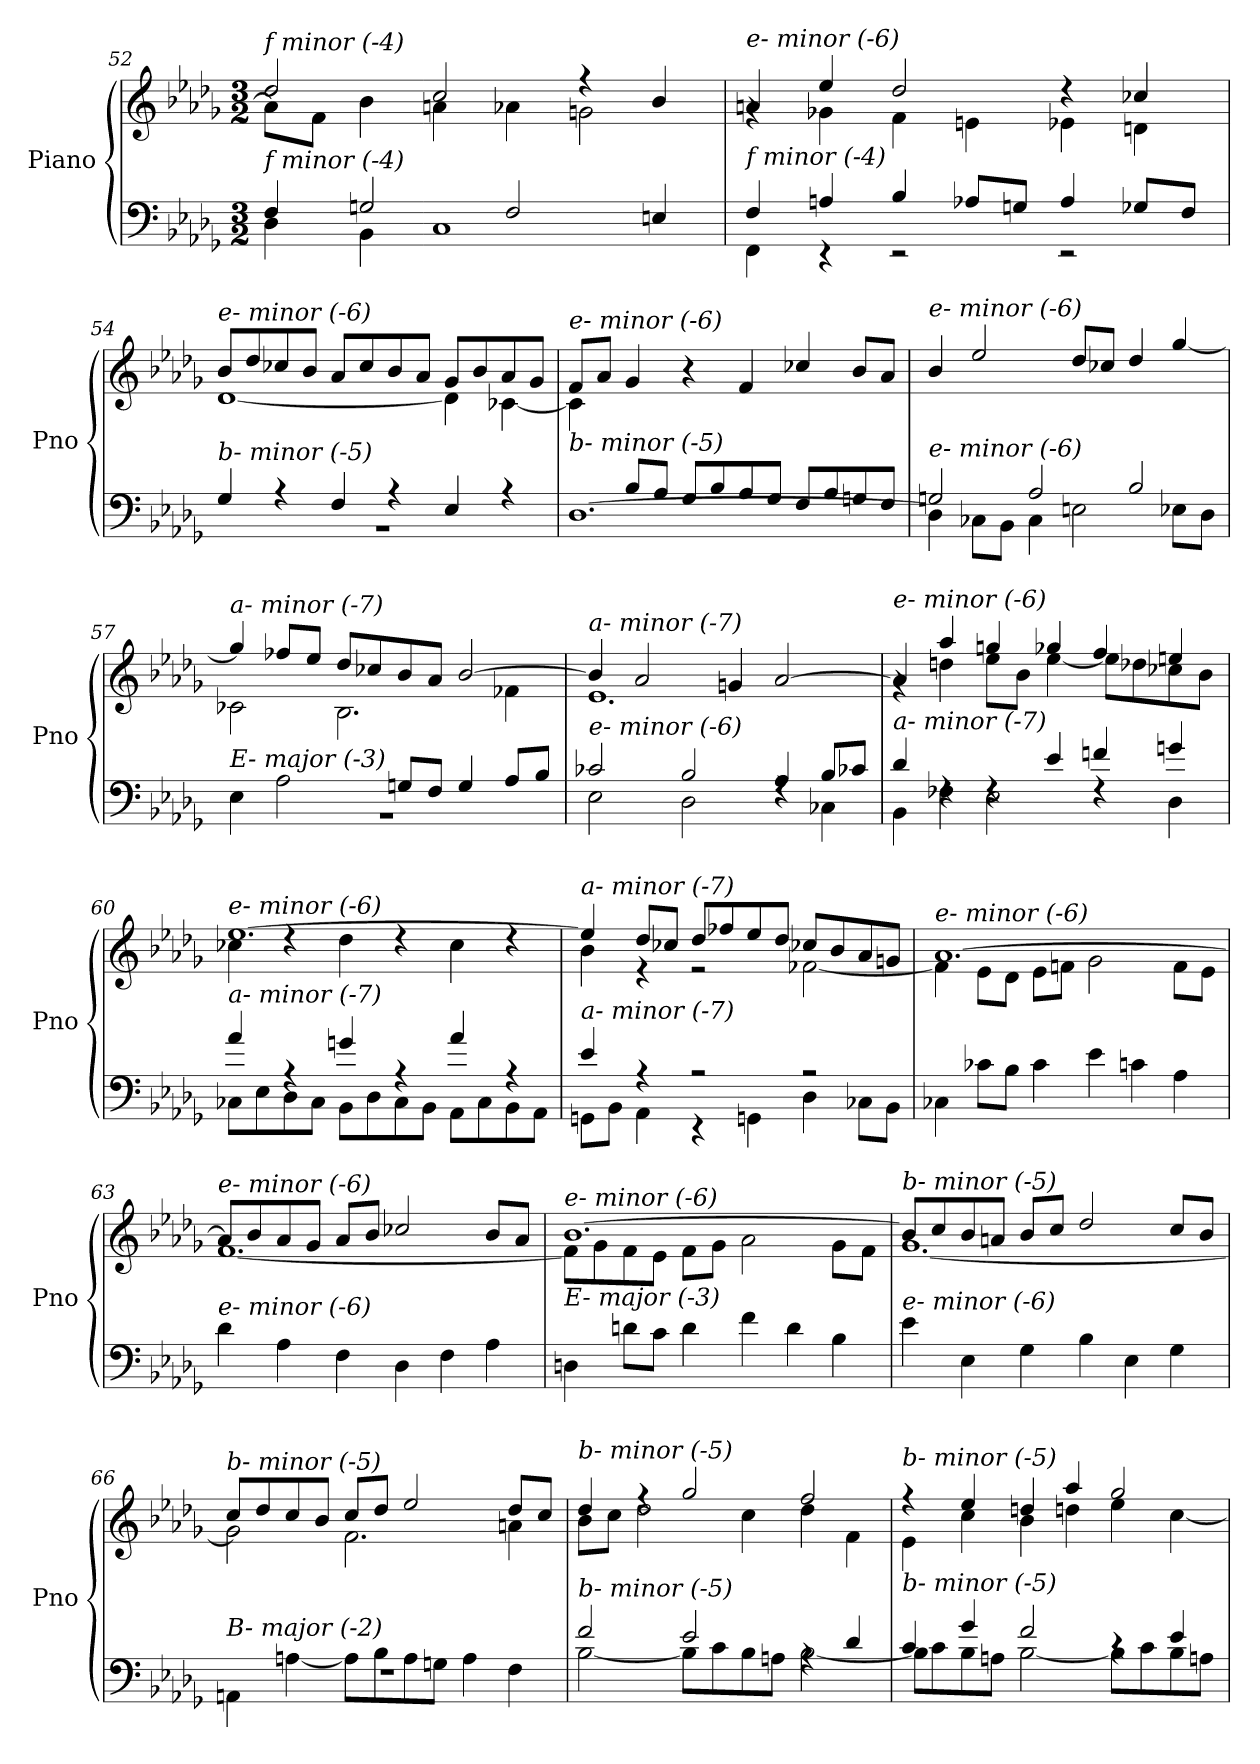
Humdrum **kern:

**kern	**kern
*part1	*part1
*staff2	*staff1
*I"Piano	*
*I'Pno	*
!!LO:LB:g=z
*clefF4	*clefG2
*k[b-e-a-d-g-]	*k[b-e-a-d-g-]
*M3/2	*M3/2
=52	=52
*^	*^
!	!	!LO:TX:i:t=f minor (-4)	!
!LO:TX:i:t=f minor (-4)	!	!	!
4F/	4D-\	2dd-/	8a-\L]
.	.	.	8f\J
2Gn/	4BB-\	.	4b-\
.	1C	2cc/	4an\
2F/	.	.	4a-X\
.	.	4r	2gn\
4En/	.	4b-/	.
=53	=53	=53	=53
!	!	!LO:TX:i:t=e- minor (-6)	!
!LO:TX:i:t=f minor (-4)	!	!	!
4F/	4FF\	4an/	4rg
4An/	4r	4ee-/	4g-X\
4B-/	2r	2dd-/	4f\
8A-X/L	.	.	4eni\
8Gn/J	.	.	.
4A-/	2r	4r	4e-\
8G-X/L	.	4cc-X/	4dni\
8F/J	.	.	.
=54	=54	=54	=54
!	!	!LO:TX:i:t=e- minor (-6)	!
!LO:TX:i:t=b- minor (-5)	!	!	!
4G-/	1.r	8b-/L	[1d-
.	.	8dd-/	.
4r	.	8cc-X/	.
.	.	8b-/J	.
4F/	.	8a-/L	.
.	.	8cc-/	.
4r	.	8b-/	.
.	.	8a-/J	.
4E-/	.	8g-/L	4d-\]
.	.	8b-/	.
4r	.	8a-/	[4c-X\
.	.	8g-/J	.
=55	=55	=55	=55
*	*^	*	*
!	!	!	!LO:TX:i:t=e- minor (-6)	!
!LO:TX:i:t=b- minor (-5)	!	!	!	!
4ryy	4ryy	[1.D-	8f/L	4c-\]
.	.	.	8a-/J	.
1ryy	8B-/L	.	4g-/	1ryy
.	8A-/J	.	.	.
.	8G-/L	.	4r	.
.	8B-/	.	.	.
.	8A-/	.	4f/	.
.	8G-/J	.	.	.
.	8F/L	.	4cc-X/	.
.	8A-/	.	.	.
4ryy	8Gn/	.	8b-/L	4ryy
.	8F/J	.	8a-/J	.
*	*v	*v	*	*
*	*	*v	*v
!!LO:LB:g=z
=56	=56	=56
!	!	!LO:TX:i:t=e- minor (-6)
!LO:TX:i:t=e- minor (-6)	!	!
2Gn/	4D-\]	4b-/
.	8C-X\L	2ee-/
.	8BB-\J	.
2A-/	4C-\	.
.	2Eni\	8dd-/L
.	.	8cc-X/J
2B-/	.	4dd-/
.	8E-\L	[4gg-/
.	8D-\J	.
=57	=57	=57
*	*	*^
!	!	!LO:TX:i:t=a- minor (-7)	!
!LO:TX:i:t=E- major (-3)	!	!	!
4E-\	1.r	4gg-/]	2c-X\
2A-\	.	8ff-X/L	.
.	.	8ee-/J	.
.	.	8dd-/L	2.B-\
.	.	8cc-X/	.
8Gn/L	.	8b-/	.
8F/J	.	8a-/J	.
4G/	.	[2b-/	.
8A-/L	.	.	4f-X\
8B-/J	.	.	.
=58	=58	=58	=58
!	!	!LO:TX:i:t=a- minor (-7)	!
!LO:TX:i:t=e- minor (-6)	!	!	!
2c-X/	2E-\	4b-/]	1.e-
.	.	2a-/	.
2B-/	2D-\	.	.
.	.	4gn/	.
4A-/	4rF	[2a-/	.
8B-/L	4C-X\	.	.
8c-X/J	.	.	.
=59	=59	=59	=59
!	!	!LO:TX:i:t=e- minor (-6)	!
!LO:TX:i:t=a- minor (-7)	!	!	!
4d-/	4BB-\	4a-/]	4rg
4rF	4F-X\	4aa-/	4ddn\
4rF	2E-\	4ggn/	8ee-\L
.	.	.	8b-\J
4e-/	.	4gg-X/	[4ee-\
4fn/	4rF	4ff/	8ee-\L]
.	.	.	8dd-X\
4gn/	4D-\	4eeni/	8cc-X\
.	.	.	8b-\J
!!LO:LB:g=z	!!
=60	=60	=60	=60
!	!	!LO:TX:i:t=e- minor (-6)	!
!LO:TX:i:t=a- minor (-7)	!	!	!
4a-/	8C-X\L	[1.ee-	4cc-X\
.	8E-\	.	.
4rA	8D-\	.	4rdd
.	8C-\J	.	.
4gn/	8BB-\L	.	4dd-\
.	8D-\	.	.
4rA	8C-\	.	4rdd
.	8BB-\J	.	.
4a-/	8AA-\L	.	4cc-\
.	8C-\	.	.
4rA	8BB-\	.	4rdd
.	8AA-\J	.	.
=61	=61	=61	=61
!	!	!LO:TX:i:t=a- minor (-7)	!
!LO:TX:i:t=a- minor (-7)	!	!	!
4e-/	8GGn\L	4ee-/]	4b-\
.	8BB-\J	.	.
4r	4AA-\	8dd-/L	4r
.	.	8cc-X/J	.
2r	4r	8dd-/L	2r
.	.	8ff-X/	.
.	4GGn\	8ee-/	.
.	.	8dd-/J	.
2r	4D-\	8cc-X/L	[2f-X\
.	.	8b-/	.
.	8C-X\L	8a-/	.
.	8BB-\J	8gn/J	.
=62	=62	=62	=62
!	!	!LO:TX:i:t=e- minor (-6)	!
!LO:TX:i:t=e- minor (-6)	!	!	!
*v	*v	*	*
4C-X\	[1.a-	4f-\]
8c-X\L	.	8e-\L
8B-\J	.	8d-\J
4c-\	.	8e-\L
.	.	8fn\J
4e-\	.	2g-\
4cn\	.	.
4A-\	.	8f\L
.	.	8e-\J
=63	=63	=63
!	!LO:TX:i:t=e- minor (-6)	!
!LO:TX:i:t=e- minor (-6)	!	!
4d-\	8a-/L]	[1.f
.	8b-/	.
4A-\	8a-/	.
.	8g-/J	.
4F\	8a-/L	.
.	8b-/J	.
4D-\	2cc-X/	.
4F\	.	.
4A-\	8b-/L	.
.	8a-/J	.
!!LO:LB:g=z	!!
=64	=64	=64
!	!LO:TX:i:t=e- minor (-6)	!
!LO:TX:i:t=E- major (-3)	!	!
4Dn\	[1.b-	8f\L]
.	.	8g-\
8dn\L	.	8f\
8c\J	.	8e-\J
4d\	.	8f\L
.	.	8g-\J
4f\	.	2a-\
4d\	.	.
4B-\	.	8g-\L
.	.	8f\J
=65	=65	=65
!	!LO:TX:i:t=b- minor (-5)	!
!LO:TX:i:t=e- minor (-6)	!	!
4e-\	8b-/L]	[1.g-
.	8cc/	.
4E-\	8b-/	.
.	8an/J	.
4G-\	8b-/L	.
.	8cc/J	.
4B-\	2dd-/	.
4E-\	.	.
4G-\	8cc/L	.
.	8b-/J	.
=66	=66	=66
*^	*	*
!	!	!LO:TX:i:t=b- minor (-5)	!
!LO:TX:i:t=B- major (-2)	!	!	!
1.rF	4AAn\	8cc/L	2g-\]
.	.	8dd-/	.
.	[4An\	8cc/	.
.	.	8b-/J	.
.	8A\L]	8cc/L	2.f\
.	8B-\	8dd-/J	.
.	8A\	2ee-/	.
.	8Gn\J	.	.
.	4A\	.	.
.	4F\	8dd-/L	4an\
.	.	8cc/J	.
=67	=67	=67	=67
!	!	!LO:TX:i:t=b- minor (-5)	!
!LO:TX:i:t=b- minor (-5)	!	!	!
2f/	[2B-\	4dd-/	8b-\L
.	.	.	8cc\J
.	.	4rff	2dd-\
2e-/	8B-\L]	2gg-/	.
.	8c\	.	.
.	8B-\	.	4cc\
.	8An\J	.	.
4rA	[2B-\	2ff/	4dd-\
4d-/	.	.	4f\
!!LO:PB:g=z	!!
=68	=68	=68	=68
!	!	!LO:TX:i:t=b- minor (-5)	!
!LO:TX:i:t=b- minor (-5)	!	!	!
4c/	8B-\L]	4r	4e-\
.	8c\	.	.
4g-/	8B-\	4ee-/	4cc\
.	8An\J	.	.
2f/	[2B-\	4ddn/	4b-\
.	.	4aa-/	4ddn\
4rc	8B-\L]	2gg-/	4ee-\
.	8c\	.	.
4e-/	8B-\	.	[4cc\
.	8An\J	.	.
*v	*v	*	*
*	*v	*v
=	=
*-	*-
